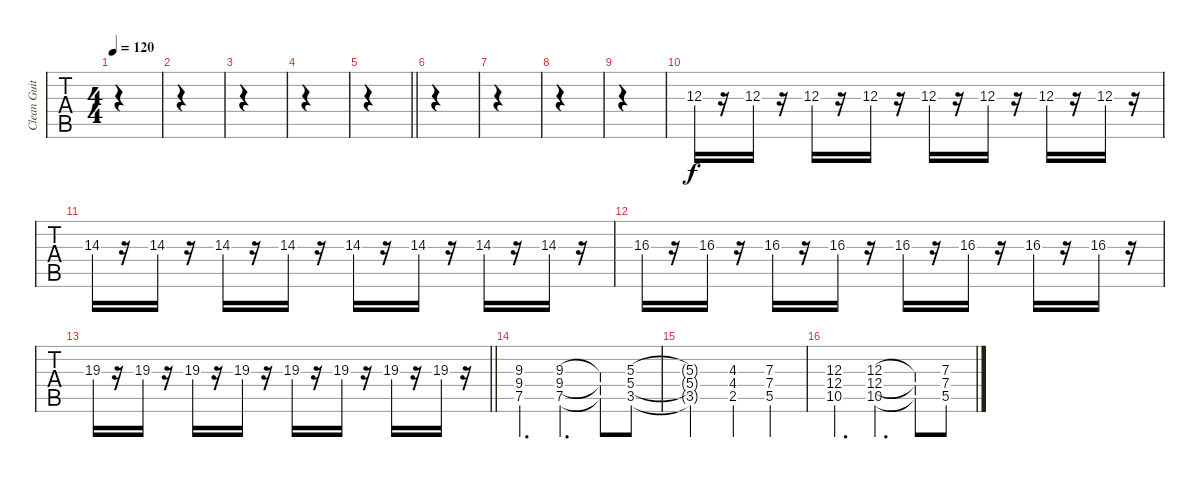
\track ("Clean Guitar" "Clean Guit") {instrument electricguitarjazz}
\staff {tabs}
\tuning (E4 B3 G3 D3 A2 E2) {hide}
\ts (4 4)
\tempo 120
\clef g2
\ks c
|
|
|
|
\barLineRight lightlight
|
|
|
|
|
12.3.16 r.16 12.3.16 r.16 12.3.16 r.16 12.3.16 r.16 12.3.16 r.16 12.3.16 r.16 12.3.16 r.16 12.3.16 r.16 |
14.3.16 r.16 14.3.16 r.16 14.3.16 r.16 14.3.16 r.16 14.3.16 r.16 14.3.16 r.16 14.3.16 r.16 14.3.16 r.16 |
16.3.16 r.16 16.3.16 r.16 16.3.16 r.16 16.3.16 r.16 16.3.16 r.16 16.3.16 r.16 16.3.16 r.16 16.3.16 r.16 |
\barLineRight lightlight
19.3.16 r.16 19.3.16 r.16 19.3.16 r.16 19.3.16 r.16 19.3.16 r.16 19.3.16 r.16 19.3.16 r.16 19.3.16 r.16 |
(9.3 9.4 7.5).4{d} (9.3 9.4 7.5).4{d} (9.3{t} 9.4{t} 7.5{t}).8 (5.3 5.4 3.5).8 |
(5.3{t} 5.4{t} 3.5{t}).2 (4.3 4.4 2.5).4 (7.3 7.4 5.5).4 |
(12.3 12.4 10.5).4{d} (12.3 12.4 10.5).4{d} (12.3{t} 12.4{t} 10.5{t}).8 (7.3 7.4 5.5).8
